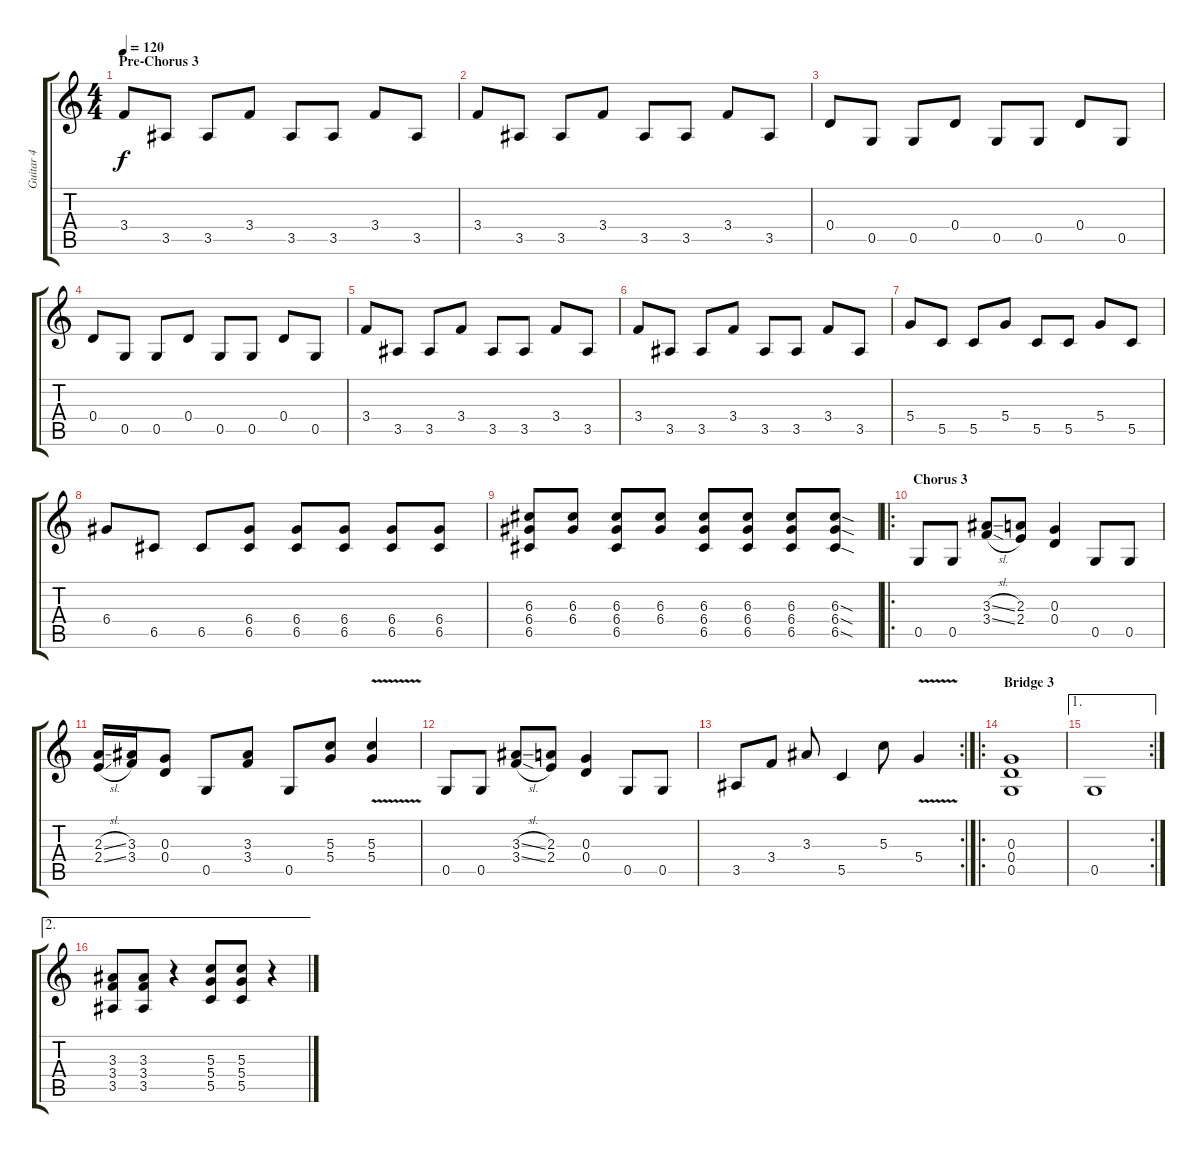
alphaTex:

\track ("Guitar 4" "Guitar 4") {instrument overdrivenguitar}
\staff {score tabs}
\tuning (D4 B3 G3 D3 G2 D2) {hide}
\ts (4 4)
\section ("" "Pre-Chorus 3")
\tempo 120
\clef g2
\ks c
3.4.8{dy f} 3.5.8 3.5.8 3.4.8 3.5.8 3.5.8 3.4.8 3.5.8 |
3.4.8 3.5.8 3.5.8 3.4.8 3.5.8 3.5.8 3.4.8 3.5.8 |
0.4.8 0.5.8 0.5.8 0.4.8 0.5.8 0.5.8 0.4.8 0.5.8 |
0.4.8 0.5.8 0.5.8 0.4.8 0.5.8 0.5.8 0.4.8 0.5.8 |
3.4.8 3.5.8 3.5.8 3.4.8 3.5.8 3.5.8 3.4.8 3.5.8 |
3.4.8 3.5.8 3.5.8 3.4.8 3.5.8 3.5.8 3.4.8 3.5.8 |
5.4.8 5.5.8 5.5.8 5.4.8 5.5.8 5.5.8 5.4.8 5.5.8 |
6.4.8 6.5.8 6.5.8 (6.4 6.5).8 (6.4 6.5).8 (6.4 6.5).8 (6.4 6.5).8 (6.4 6.5).8 |
(6.3 6.4 6.5).8 (6.3 6.4).8 (6.3 6.4 6.5).8 (6.3 6.4).8 (6.3 6.4 6.5).8 (6.3 6.4 6.5).8 (6.3 6.4 6.5).8 (6.3{sod} 6.4{sod} 6.5{sod}).8 |
\ro
\section ("" "Chorus 3")
0.5.8 0.5.8 (3.3{sl} 3.4{sl}).8 (2.3 2.4).8 (0.3 0.4).4 0.5.8 0.5.8 |
(2.3{sl} 2.4{sl}).16 (3.3 3.4).16 (0.3 0.4).8 0.5.8 (3.3 3.4).8 0.5.8 (5.3 5.4).8 (5.3{v} 5.4{v}).4 |
0.5.8 0.5.8 (3.3{sl} 3.4{sl}).8 (2.3 2.4).8 (0.3 0.4).4 0.5.8 0.5.8 |
\rc 2
3.5.8 3.4.8 3.3.8 5.5.4 5.3.8 5.4{v}.4 |
\ro
\section ("" "Bridge 3")
(0.3 0.4 0.5).1 |
\ae 1
\rc 2
0.5.1 |
\ae 2
(3.3 3.4 3.5).8 (3.3 3.4 3.5).8 r.4 (5.3 5.4 5.5).8 (5.3 5.4 5.5).8 r.4
